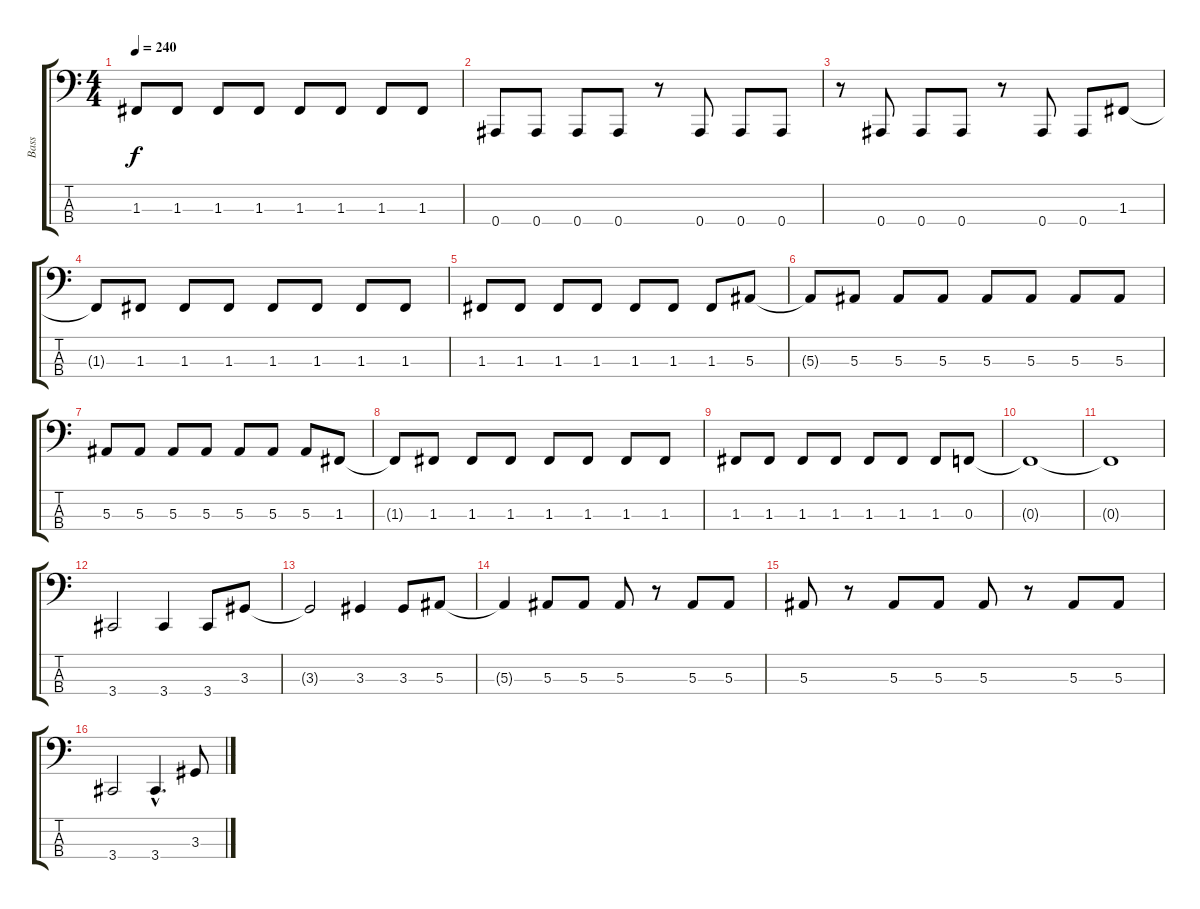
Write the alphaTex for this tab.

\track ("Bass" "Bass") {instrument electricbassfinger}
\staff {score tabs}
\tuning (Eb2 Bb1 F1 Bb0) {hide}
\ts (4 4)
\tempo 240
\clef f4
\ks c
1.3.8{dy f} 1.3.8 1.3.8 1.3.8 1.3.8 1.3.8 1.3.8 1.3.8 |
0.4.8 0.4.8 0.4.8 0.4.8 r.8 0.4.8 0.4.8 0.4.8 |
r.8 0.4.8 0.4.8 0.4.8 r.8 0.4.8 0.4.8 1.3.8 |
1.3{t}.8 1.3.8 1.3.8 1.3.8 1.3.8 1.3.8 1.3.8 1.3.8 |
1.3.8 1.3.8 1.3.8 1.3.8 1.3.8 1.3.8 1.3.8 5.3.8 |
5.3{t}.8 5.3.8 5.3.8 5.3.8 5.3.8 5.3.8 5.3.8 5.3.8 |
5.3.8 5.3.8 5.3.8 5.3.8 5.3.8 5.3.8 5.3.8 1.3.8 |
1.3{t}.8 1.3.8 1.3.8 1.3.8 1.3.8 1.3.8 1.3.8 1.3.8 |
1.3.8 1.3.8 1.3.8 1.3.8 1.3.8 1.3.8 1.3.8 0.3.8 |
0.3{t}.1 |
0.3{t}.1 |
3.4.2 3.4.4 3.4.8 3.3.8 |
3.3{t}.2 3.3.4 3.3.8 5.3.8 |
5.3{t}.4 5.3.8 5.3.8 5.3.8 r.8 5.3.8 5.3.8 |
5.3.8 r.8 5.3.8 5.3.8 5.3.8 r.8 5.3.8 5.3.8 |
3.4.2 3.4{hac}.4{d} 3.3.8
